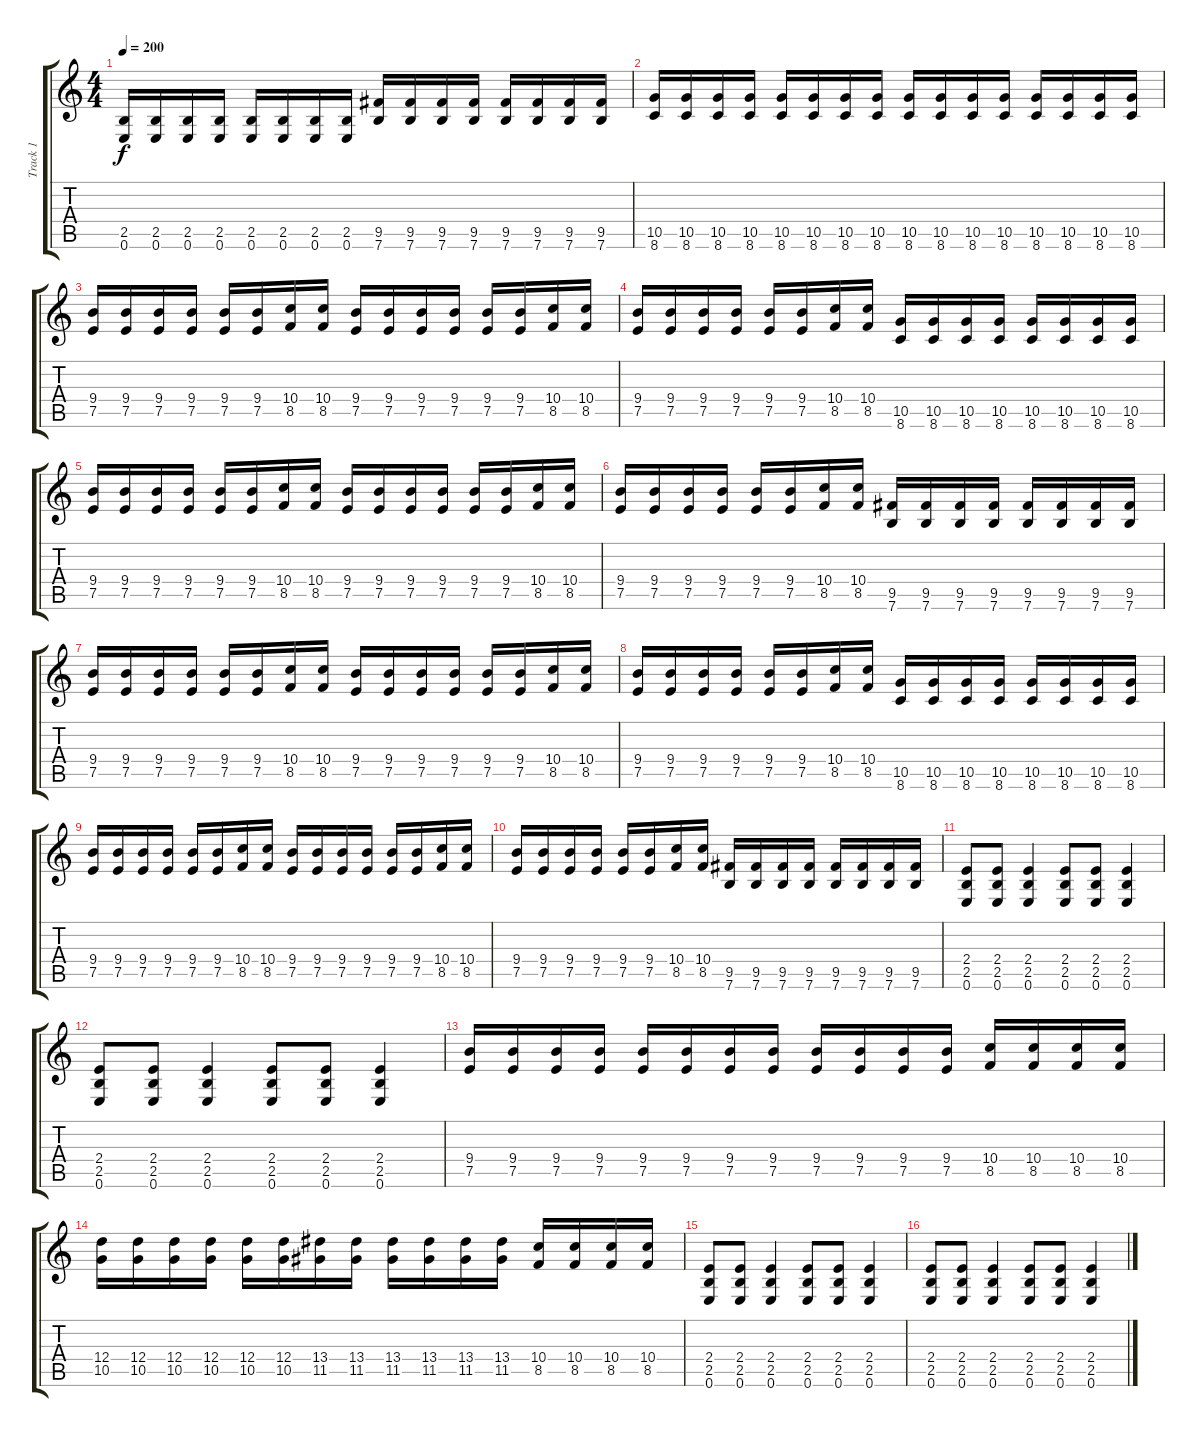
\track ("Track 1" "Track 1") {instrument distortionguitar}
\staff {score tabs}
\tuning (E4 B3 G3 D3 A2 E2) {hide}
\ts (4 4)
\tempo 200
\clef g2
\ks c
(2.5 0.6).16{dy f} (2.5 0.6).16 (2.5 0.6).16 (2.5 0.6).16 (2.5 0.6).16 (2.5 0.6).16 (2.5 0.6).16 (2.5 0.6).16 (9.5 7.6).16 (9.5 7.6).16 (9.5 7.6).16 (9.5 7.6).16 (9.5 7.6).16 (9.5 7.6).16 (9.5 7.6).16 (9.5 7.6).16 |
(10.5 8.6).16 (10.5 8.6).16 (10.5 8.6).16 (10.5 8.6).16 (10.5 8.6).16 (10.5 8.6).16 (10.5 8.6).16 (10.5 8.6).16 (10.5 8.6).16 (10.5 8.6).16 (10.5 8.6).16 (10.5 8.6).16 (10.5 8.6).16 (10.5 8.6).16 (10.5 8.6).16 (10.5 8.6).16 |
(9.4 7.5).16 (9.4 7.5).16 (9.4 7.5).16 (9.4 7.5).16 (9.4 7.5).16 (9.4 7.5).16 (10.4 8.5).16 (10.4 8.5).16 (9.4 7.5).16 (9.4 7.5).16 (9.4 7.5).16 (9.4 7.5).16 (9.4 7.5).16 (9.4 7.5).16 (10.4 8.5).16 (10.4 8.5).16 |
(9.4 7.5).16 (9.4 7.5).16 (9.4 7.5).16 (9.4 7.5).16 (9.4 7.5).16 (9.4 7.5).16 (10.4 8.5).16 (10.4 8.5).16 (10.5 8.6).16 (10.5 8.6).16 (10.5 8.6).16 (10.5 8.6).16 (10.5 8.6).16 (10.5 8.6).16 (10.5 8.6).16 (10.5 8.6).16 |
(9.4 7.5).16 (9.4 7.5).16 (9.4 7.5).16 (9.4 7.5).16 (9.4 7.5).16 (9.4 7.5).16 (10.4 8.5).16 (10.4 8.5).16 (9.4 7.5).16 (9.4 7.5).16 (9.4 7.5).16 (9.4 7.5).16 (9.4 7.5).16 (9.4 7.5).16 (10.4 8.5).16 (10.4 8.5).16 |
(9.4 7.5).16 (9.4 7.5).16 (9.4 7.5).16 (9.4 7.5).16 (9.4 7.5).16 (9.4 7.5).16 (10.4 8.5).16 (10.4 8.5).16 (9.5 7.6).16 (9.5 7.6).16 (9.5 7.6).16 (9.5 7.6).16 (9.5 7.6).16 (9.5 7.6).16 (9.5 7.6).16 (9.5 7.6).16 |
(9.4 7.5).16 (9.4 7.5).16 (9.4 7.5).16 (9.4 7.5).16 (9.4 7.5).16 (9.4 7.5).16 (10.4 8.5).16 (10.4 8.5).16 (9.4 7.5).16 (9.4 7.5).16 (9.4 7.5).16 (9.4 7.5).16 (9.4 7.5).16 (9.4 7.5).16 (10.4 8.5).16 (10.4 8.5).16 |
(9.4 7.5).16 (9.4 7.5).16 (9.4 7.5).16 (9.4 7.5).16 (9.4 7.5).16 (9.4 7.5).16 (10.4 8.5).16 (10.4 8.5).16 (10.5 8.6).16 (10.5 8.6).16 (10.5 8.6).16 (10.5 8.6).16 (10.5 8.6).16 (10.5 8.6).16 (10.5 8.6).16 (10.5 8.6).16 |
(9.4 7.5).16 (9.4 7.5).16 (9.4 7.5).16 (9.4 7.5).16 (9.4 7.5).16 (9.4 7.5).16 (10.4 8.5).16 (10.4 8.5).16 (9.4 7.5).16 (9.4 7.5).16 (9.4 7.5).16 (9.4 7.5).16 (9.4 7.5).16 (9.4 7.5).16 (10.4 8.5).16 (10.4 8.5).16 |
(9.4 7.5).16 (9.4 7.5).16 (9.4 7.5).16 (9.4 7.5).16 (9.4 7.5).16 (9.4 7.5).16 (10.4 8.5).16 (10.4 8.5).16 (9.5 7.6).16 (9.5 7.6).16 (9.5 7.6).16 (9.5 7.6).16 (9.5 7.6).16 (9.5 7.6).16 (9.5 7.6).16 (9.5 7.6).16 |
(2.4 2.5 0.6).8 (2.4 2.5 0.6).8 (2.4 2.5 0.6).4 (2.4 2.5 0.6).8 (2.4 2.5 0.6).8 (2.4 2.5 0.6).4 |
(2.4 2.5 0.6).8 (2.4 2.5 0.6).8 (2.4 2.5 0.6).4 (2.4 2.5 0.6).8 (2.4 2.5 0.6).8 (2.4 2.5 0.6).4 |
(9.4 7.5).16 (9.4 7.5).16 (9.4 7.5).16 (9.4 7.5).16 (9.4 7.5).16 (9.4 7.5).16 (9.4 7.5).16 (9.4 7.5).16 (9.4 7.5).16 (9.4 7.5).16 (9.4 7.5).16 (9.4 7.5).16 (10.4 8.5).16 (10.4 8.5).16 (10.4 8.5).16 (10.4 8.5).16 |
(12.4 10.5).16 (12.4 10.5).16 (12.4 10.5).16 (12.4 10.5).16 (12.4 10.5).16 (12.4 10.5).16 (13.4 11.5).16 (13.4 11.5).16 (13.4 11.5).16 (13.4 11.5).16 (13.4 11.5).16 (13.4 11.5).16 (10.4 8.5).16 (10.4 8.5).16 (10.4 8.5).16 (10.4 8.5).16 |
(2.4 2.5 0.6).8 (2.4 2.5 0.6).8 (2.4 2.5 0.6).4 (2.4 2.5 0.6).8 (2.4 2.5 0.6).8 (2.4 2.5 0.6).4 |
(2.4 2.5 0.6).8 (2.4 2.5 0.6).8 (2.4 2.5 0.6).4 (2.4 2.5 0.6).8 (2.4 2.5 0.6).8 (2.4 2.5 0.6).4
